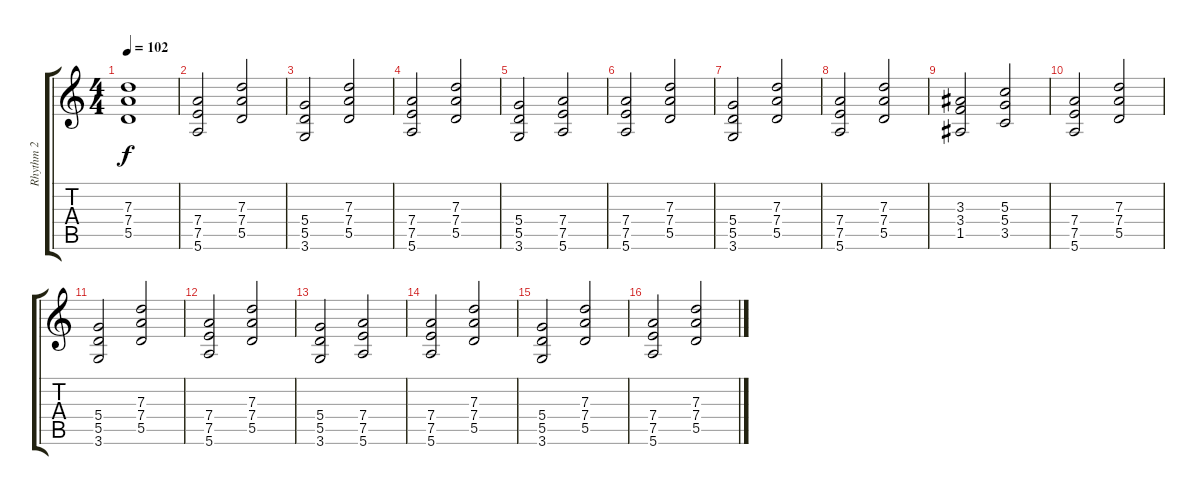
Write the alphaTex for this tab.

\track ("Rhythm 2" "Rhythm 2") {instrument overdrivenguitar}
\staff {score tabs}
\tuning (E4 B3 G3 D3 A2 E2) {hide}
\ts (4 4)
\tempo 102
\clef g2
\ks c
(7.3 7.4 5.5).1{dy f} |
(7.4 7.5 5.6).2 (7.3 7.4 5.5).2 |
(5.4 5.5 3.6).2 (7.3 7.4 5.5).2 |
(7.4 7.5 5.6).2 (7.3 7.4 5.5).2 |
(5.4 5.5 3.6).2 (7.4 7.5 5.6).2 |
(7.4 7.5 5.6).2 (7.3 7.4 5.5).2 |
(5.4 5.5 3.6).2 (7.3 7.4 5.5).2 |
(7.4 7.5 5.6).2 (7.3 7.4 5.5).2 |
(3.3 3.4 1.5).2 (5.3 5.4 3.5).2 |
(7.4 7.5 5.6).2 (7.3 7.4 5.5).2 |
(5.4 5.5 3.6).2 (7.3 7.4 5.5).2 |
(7.4 7.5 5.6).2 (7.3 7.4 5.5).2 |
(5.4 5.5 3.6).2 (7.4 7.5 5.6).2 |
(7.4 7.5 5.6).2 (7.3 7.4 5.5).2 |
(5.4 5.5 3.6).2 (7.3 7.4 5.5).2 |
(7.4 7.5 5.6).2 (7.3 7.4 5.5).2
